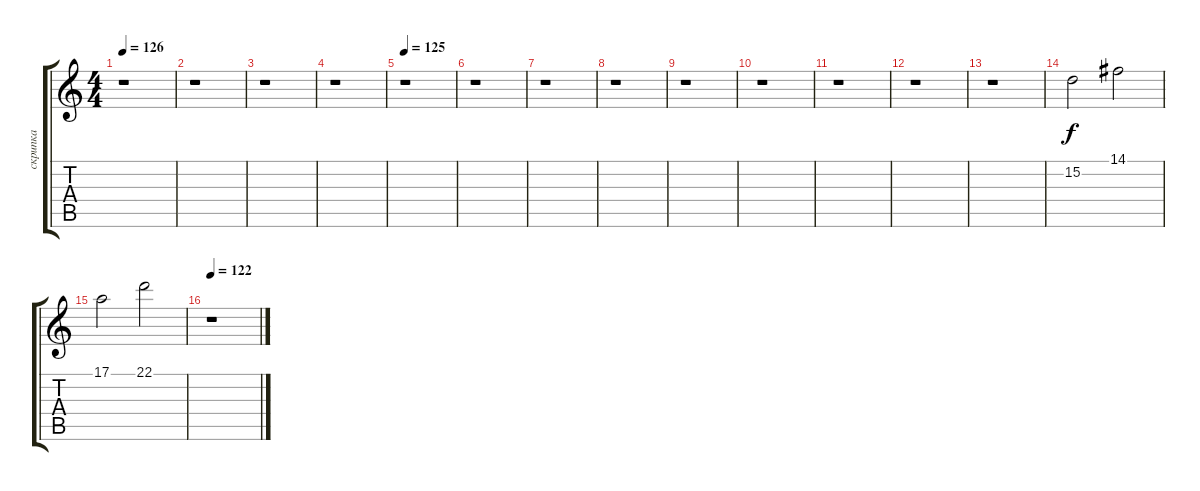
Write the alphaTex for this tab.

\track ("скрипка" "скрипка") {instrument pad6metallic}
\staff {score tabs}
\tuning (E4 B3 G3 D3 A2 E2) {hide}
\ts (4 4)
\tempo 126
\clef g2
\ks c
r.1{dy f instrument pad6metallic} |
r.1 |
r.1 |
r.1 |
\tempo 125
r.1 |
r.1 |
r.1 |
r.1 |
r.1 |
r.1 |
r.1 |
r.1 |
r.1 |
15.2.2 14.1.2 |
17.1.2 22.1.2 |
\tempo 122
r.1
